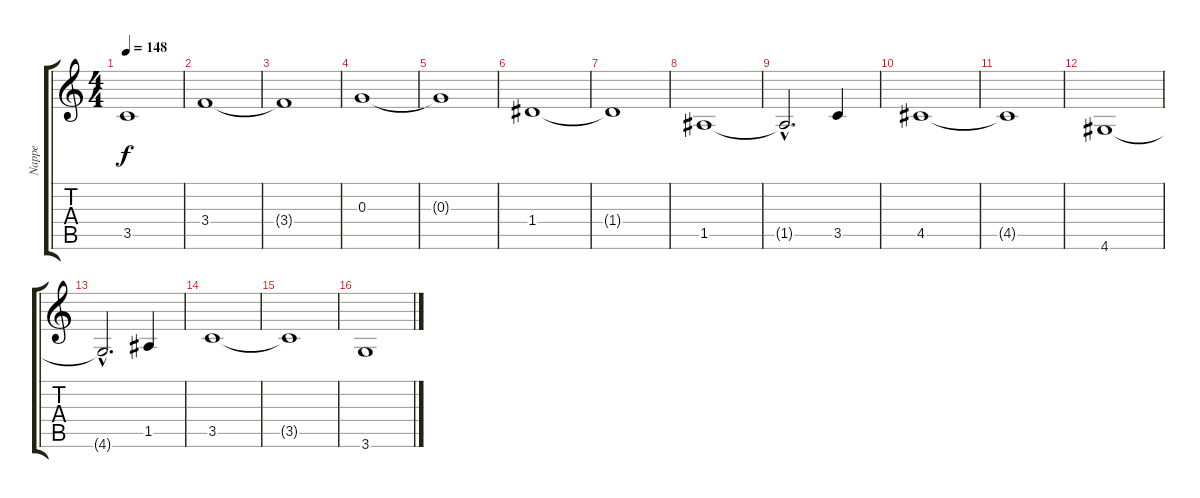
\track ("Nappe" "Nappe") {instrument synthstrings1}
\staff {score tabs}
\tuning (E5 B4 G4 D4 A3 E3) {hide}
\ts (4 4)
\tempo 148
\clef g2
\ks c
3.5{t}.1{dy f} |
3.4.1 |
3.4{t}.1 |
0.3.1 |
0.3{t}.1 |
1.4.1 |
1.4{t}.1 |
1.5.1 |
1.5{hac t}.2{d} 3.5.4 |
4.5.1 |
4.5{t}.1 |
4.6.1 |
4.6{hac t}.2{d} 1.5.4 |
3.5.1 |
3.5{t}.1 |
3.6.1
